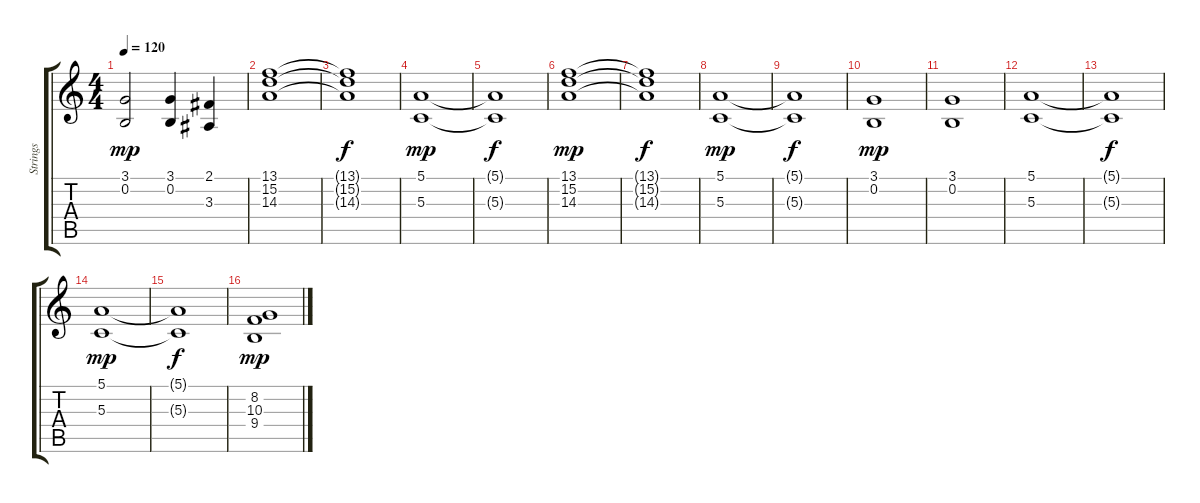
\track ("Strings" "Strings") {instrument stringensemble1}
\staff {score tabs}
\tuning (E4 B3 G3 D3 A2 E2) {hide}
\ts (4 4)
\tempo 120
\clef g2
\ks c
(3.1 0.2).2{dy mp} (3.1 0.2).4 (2.1 3.3).4 |
(13.1 15.2 14.3).1 |
(13.1{t} 15.2{t} 14.3{t}).1{dy f} |
(5.1 5.3).1{dy mp} |
(5.1{t} 5.3{t}).1{dy f} |
(13.1 15.2 14.3).1{dy mp} |
(13.1{t} 15.2{t} 14.3{t}).1{dy f} |
(5.1 5.3).1{dy mp} |
(5.1{t} 5.3{t}).1{dy f} |
(3.1 0.2).1{dy mp} |
(3.1 0.2).1 |
(5.1 5.3).1 |
(5.1{t} 5.3{t}).1{dy f} |
(5.1 5.3).1{dy mp} |
(5.1{t} 5.3{t}).1{dy f} |
(8.2 10.3 9.4).1{dy mp}
